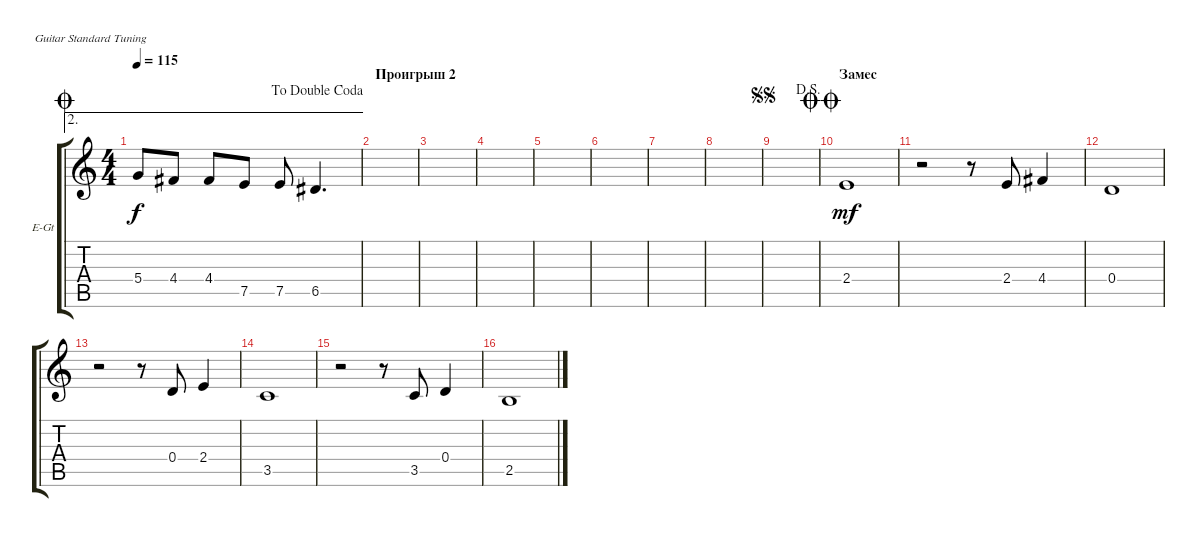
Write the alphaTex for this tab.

\defaultSystemsLayout 4
\bracketExtendMode groupsimilarinstruments
\firstSystemTrackNameOrientation horizontal
\otherSystemsTrackNameOrientation horizontal
\track ("Гитара 1" "E-Gt") {instrument distortionguitar}
\staff {score tabs}
\tuning (E4 B3 G3 D3 A2 E2)
\ae 2
\ts (4 4)
\jump coda
\jump dadoublecoda
\tempo 115
\clef g2
\ks c
5.4.8{dy f} 4.4.8 4.4.8 7.5.8 7.5.8 6.5.4{d} |
\section ("" "Проигрыш 2")
|
|
|
|
|
|
|
\jump segnosegno
\jump dalsegno
|
\section ("" "Замес")
\jump doublecoda
2.4.1{dy mf} |
r.2 r.8 2.4.8 4.4.4 |
0.4.1 |
r.2 r.8 0.4.8 2.4.4 |
3.5.1 |
r.2 r.8 3.5.8 0.4.4 |
2.5.1
